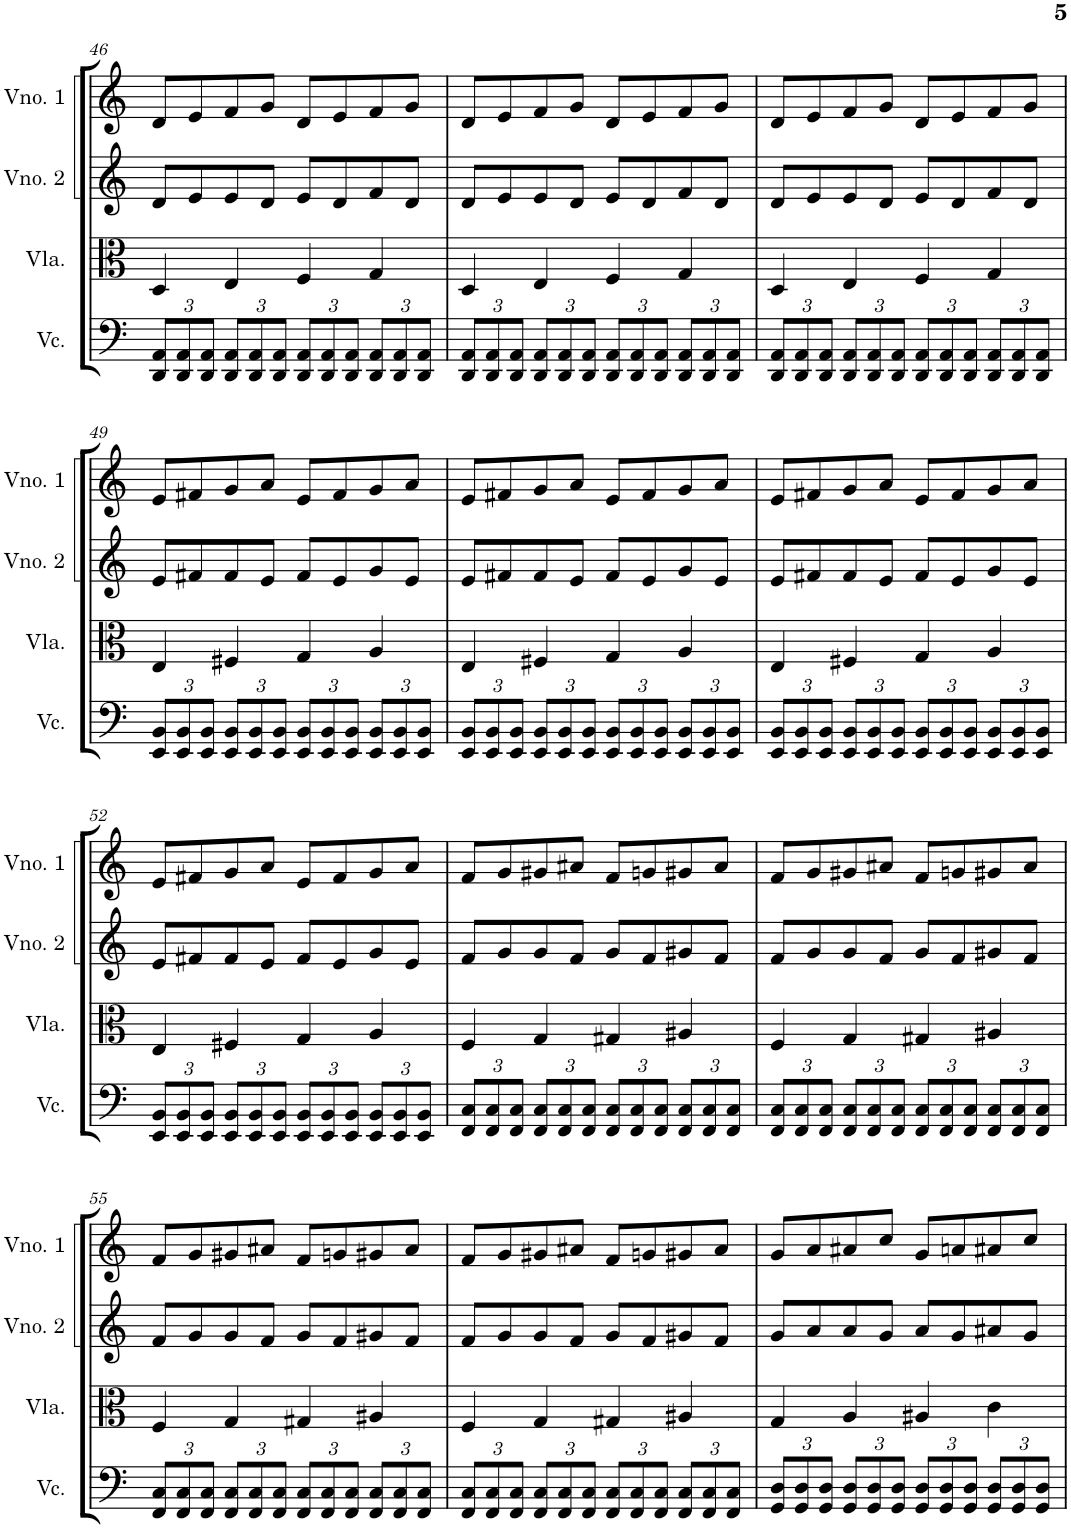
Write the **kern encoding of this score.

**kern	**kern	**kern	**kern
*part4	*part3	*part2	*part1
*staff4	*staff3	*staff2	*staff1
*I"Violoncelo	*I"Viola	*I"Violino 2	*I"Violino 1
*I'Vc.	*I'Vla.	*I'Vno. 2	*I'Vno. 1
!!LO:PB:g=z
*clefF4	*clefC3	*clefG2	*clefG2
*k[]	*k[]	*k[]	*k[]
*M4/4	*M4/4	*M4/4	*M4/4
*Xbrackettup	*	*	*
=46	=46	=46	=46
12DD/ 12AA/L	4D/	8d/L	8d/L
12DD/ 12AA/	.	.	.
.	.	8e/	8e/
12DD/ 12AA/J	.	.	.
12DD/ 12AA/L	4E/	8e/	8f/
12DD/ 12AA/	.	.	.
.	.	8d/J	8g/J
12DD/ 12AA/J	.	.	.
12DD/ 12AA/L	4F/	8e/L	8d/L
12DD/ 12AA/	.	.	.
.	.	8d/	8e/
12DD/ 12AA/J	.	.	.
12DD/ 12AA/L	4G/	8f/	8f/
12DD/ 12AA/	.	.	.
.	.	8d/J	8g/J
12DD/ 12AA/J	.	.	.
=47	=47	=47	=47
12DD/ 12AA/L	4D/	8d/L	8d/L
12DD/ 12AA/	.	.	.
.	.	8e/	8e/
12DD/ 12AA/J	.	.	.
12DD/ 12AA/L	4E/	8e/	8f/
12DD/ 12AA/	.	.	.
.	.	8d/J	8g/J
12DD/ 12AA/J	.	.	.
12DD/ 12AA/L	4F/	8e/L	8d/L
12DD/ 12AA/	.	.	.
.	.	8d/	8e/
12DD/ 12AA/J	.	.	.
12DD/ 12AA/L	4G/	8f/	8f/
12DD/ 12AA/	.	.	.
.	.	8d/J	8g/J
12DD/ 12AA/J	.	.	.
=48	=48	=48	=48
12DD/ 12AA/L	4D/	8d/L	8d/L
12DD/ 12AA/	.	.	.
.	.	8e/	8e/
12DD/ 12AA/J	.	.	.
12DD/ 12AA/L	4E/	8e/	8f/
12DD/ 12AA/	.	.	.
.	.	8d/J	8g/J
12DD/ 12AA/J	.	.	.
12DD/ 12AA/L	4F/	8e/L	8d/L
12DD/ 12AA/	.	.	.
.	.	8d/	8e/
12DD/ 12AA/J	.	.	.
12DD/ 12AA/L	4G/	8f/	8f/
12DD/ 12AA/	.	.	.
.	.	8d/J	8g/J
12DD/ 12AA/J	.	.	.
!!LO:LB:g=z
=49	=49	=49	=49
12EE/ 12BB/L	4E/	8e/L	8e/L
12EE/ 12BB/	.	.	.
.	.	8f#X/	8f#X/
12EE/ 12BB/J	.	.	.
12EE/ 12BB/L	4F#X/	8f#/	8g/
12EE/ 12BB/	.	.	.
.	.	8e/J	8a/J
12EE/ 12BB/J	.	.	.
12EE/ 12BB/L	4G/	8f#/L	8e/L
12EE/ 12BB/	.	.	.
.	.	8e/	8f#/
12EE/ 12BB/J	.	.	.
12EE/ 12BB/L	4A/	8g/	8g/
12EE/ 12BB/	.	.	.
.	.	8e/J	8a/J
12EE/ 12BB/J	.	.	.
=50	=50	=50	=50
12EE/ 12BB/L	4E/	8e/L	8e/L
12EE/ 12BB/	.	.	.
.	.	8f#X/	8f#X/
12EE/ 12BB/J	.	.	.
12EE/ 12BB/L	4F#X/	8f#/	8g/
12EE/ 12BB/	.	.	.
.	.	8e/J	8a/J
12EE/ 12BB/J	.	.	.
12EE/ 12BB/L	4G/	8f#/L	8e/L
12EE/ 12BB/	.	.	.
.	.	8e/	8f#/
12EE/ 12BB/J	.	.	.
12EE/ 12BB/L	4A/	8g/	8g/
12EE/ 12BB/	.	.	.
.	.	8e/J	8a/J
12EE/ 12BB/J	.	.	.
=51	=51	=51	=51
12EE/ 12BB/L	4E/	8e/L	8e/L
12EE/ 12BB/	.	.	.
.	.	8f#X/	8f#X/
12EE/ 12BB/J	.	.	.
12EE/ 12BB/L	4F#X/	8f#/	8g/
12EE/ 12BB/	.	.	.
.	.	8e/J	8a/J
12EE/ 12BB/J	.	.	.
12EE/ 12BB/L	4G/	8f#/L	8e/L
12EE/ 12BB/	.	.	.
.	.	8e/	8f#/
12EE/ 12BB/J	.	.	.
12EE/ 12BB/L	4A/	8g/	8g/
12EE/ 12BB/	.	.	.
.	.	8e/J	8a/J
12EE/ 12BB/J	.	.	.
!!LO:LB:g=z
=52	=52	=52	=52
12EE/ 12BB/L	4E/	8e/L	8e/L
12EE/ 12BB/	.	.	.
.	.	8f#X/	8f#X/
12EE/ 12BB/J	.	.	.
12EE/ 12BB/L	4F#X/	8f#/	8g/
12EE/ 12BB/	.	.	.
.	.	8e/J	8a/J
12EE/ 12BB/J	.	.	.
12EE/ 12BB/L	4G/	8f#/L	8e/L
12EE/ 12BB/	.	.	.
.	.	8e/	8f#/
12EE/ 12BB/J	.	.	.
12EE/ 12BB/L	4A/	8g/	8g/
12EE/ 12BB/	.	.	.
.	.	8e/J	8a/J
12EE/ 12BB/J	.	.	.
=53	=53	=53	=53
12FF/ 12C/L	4F/	8f/L	8f/L
12FF/ 12C/	.	.	.
.	.	8g/	8g/
12FF/ 12C/J	.	.	.
12FF/ 12C/L	4G/	8g/	8g#X/
12FF/ 12C/	.	.	.
.	.	8f/J	8a#X/J
12FF/ 12C/J	.	.	.
12FF/ 12C/L	4G#X/	8g/L	8f/L
12FF/ 12C/	.	.	.
.	.	8f/	8gn/
12FF/ 12C/J	.	.	.
12FF/ 12C/L	4A#X/	8g#X/	8g#X/
12FF/ 12C/	.	.	.
.	.	8f/J	8a#/J
12FF/ 12C/J	.	.	.
=54	=54	=54	=54
12FF/ 12C/L	4F/	8f/L	8f/L
12FF/ 12C/	.	.	.
.	.	8g/	8g/
12FF/ 12C/J	.	.	.
12FF/ 12C/L	4G/	8g/	8g#X/
12FF/ 12C/	.	.	.
.	.	8f/J	8a#X/J
12FF/ 12C/J	.	.	.
12FF/ 12C/L	4G#X/	8g/L	8f/L
12FF/ 12C/	.	.	.
.	.	8f/	8gn/
12FF/ 12C/J	.	.	.
12FF/ 12C/L	4A#X/	8g#X/	8g#X/
12FF/ 12C/	.	.	.
.	.	8f/J	8a#/J
12FF/ 12C/J	.	.	.
!!LO:LB:g=z
=55	=55	=55	=55
12FF/ 12C/L	4F/	8f/L	8f/L
12FF/ 12C/	.	.	.
.	.	8g/	8g/
12FF/ 12C/J	.	.	.
12FF/ 12C/L	4G/	8g/	8g#X/
12FF/ 12C/	.	.	.
.	.	8f/J	8a#X/J
12FF/ 12C/J	.	.	.
12FF/ 12C/L	4G#X/	8g/L	8f/L
12FF/ 12C/	.	.	.
.	.	8f/	8gn/
12FF/ 12C/J	.	.	.
12FF/ 12C/L	4A#X/	8g#X/	8g#X/
12FF/ 12C/	.	.	.
.	.	8f/J	8a#/J
12FF/ 12C/J	.	.	.
=56	=56	=56	=56
12FF/ 12C/L	4F/	8f/L	8f/L
12FF/ 12C/	.	.	.
.	.	8g/	8g/
12FF/ 12C/J	.	.	.
12FF/ 12C/L	4G/	8g/	8g#X/
12FF/ 12C/	.	.	.
.	.	8f/J	8a#X/J
12FF/ 12C/J	.	.	.
12FF/ 12C/L	4G#X/	8g/L	8f/L
12FF/ 12C/	.	.	.
.	.	8f/	8gn/
12FF/ 12C/J	.	.	.
12FF/ 12C/L	4A#X/	8g#X/	8g#X/
12FF/ 12C/	.	.	.
.	.	8f/J	8a#/J
12FF/ 12C/J	.	.	.
=57	=57	=57	=57
12GG/ 12D/L	4G/	8g/L	8g/L
12GG/ 12D/	.	.	.
.	.	8a/	8a/
12GG/ 12D/J	.	.	.
12GG/ 12D/L	4A/	8a/	8a#X/
12GG/ 12D/	.	.	.
.	.	8g/J	8cc/J
12GG/ 12D/J	.	.	.
12GG/ 12D/L	4A#X/	8a/L	8g/L
12GG/ 12D/	.	.	.
.	.	8g/	8an/
12GG/ 12D/J	.	.	.
12GG/ 12D/L	4c\	8a#X/	8a#X/
12GG/ 12D/	.	.	.
.	.	8g/J	8cc/J
12GG/ 12D/J	.	.	.
=	=	=	=
*-	*-	*-	*-
